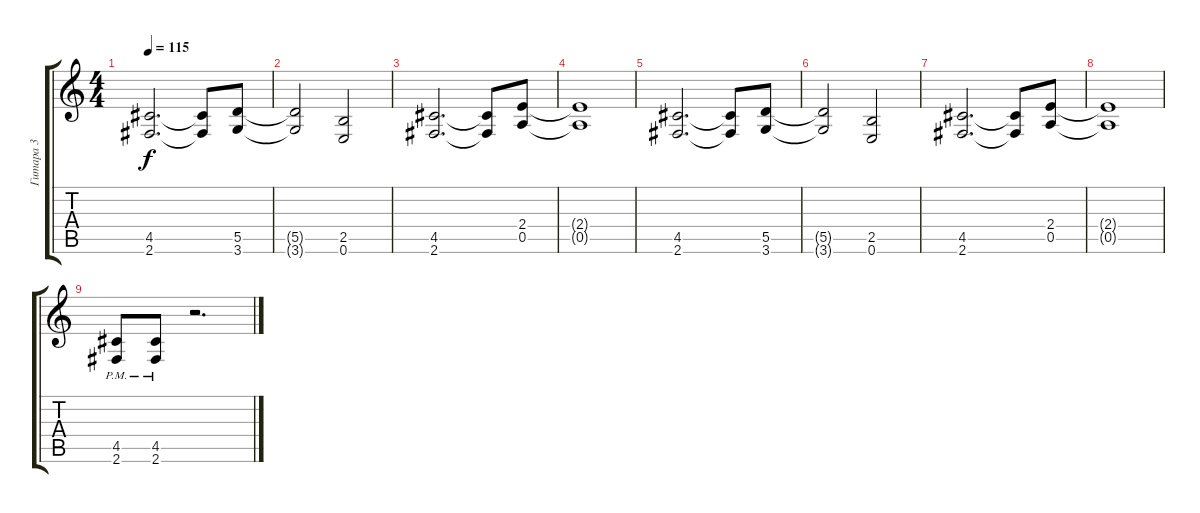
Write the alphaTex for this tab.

\track ("Гитара 3" "Гитара 3") {instrument distortionguitar}
\staff {score tabs}
\tuning (E4 B3 G3 D3 A2 E2) {hide}
\ts (4 4)
\tempo 115
\clef g2
\ks c
(4.5 2.6).2{d dy f} (4.5{t} 2.6{t}).8 (5.5 3.6).8 |
(5.5{t} 3.6{t}).2 (2.5 0.6).2 |
(4.5 2.6).2{d} (4.5{t} 2.6{t}).8 (2.4 0.5).8 |
(2.4{t} 0.5{t}).1 |
(4.5 2.6).2{d} (4.5{t} 2.6{t}).8 (5.5 3.6).8 |
(5.5{t} 3.6{t}).2 (2.5 0.6).2 |
(4.5 2.6).2{d} (4.5{t} 2.6{t}).8 (2.4 0.5).8 |
(2.4{t} 0.5{t}).1 |
(4.5{pm} 2.6{pm}).8 (4.5{pm} 2.6{pm}).8 r.2{d}
